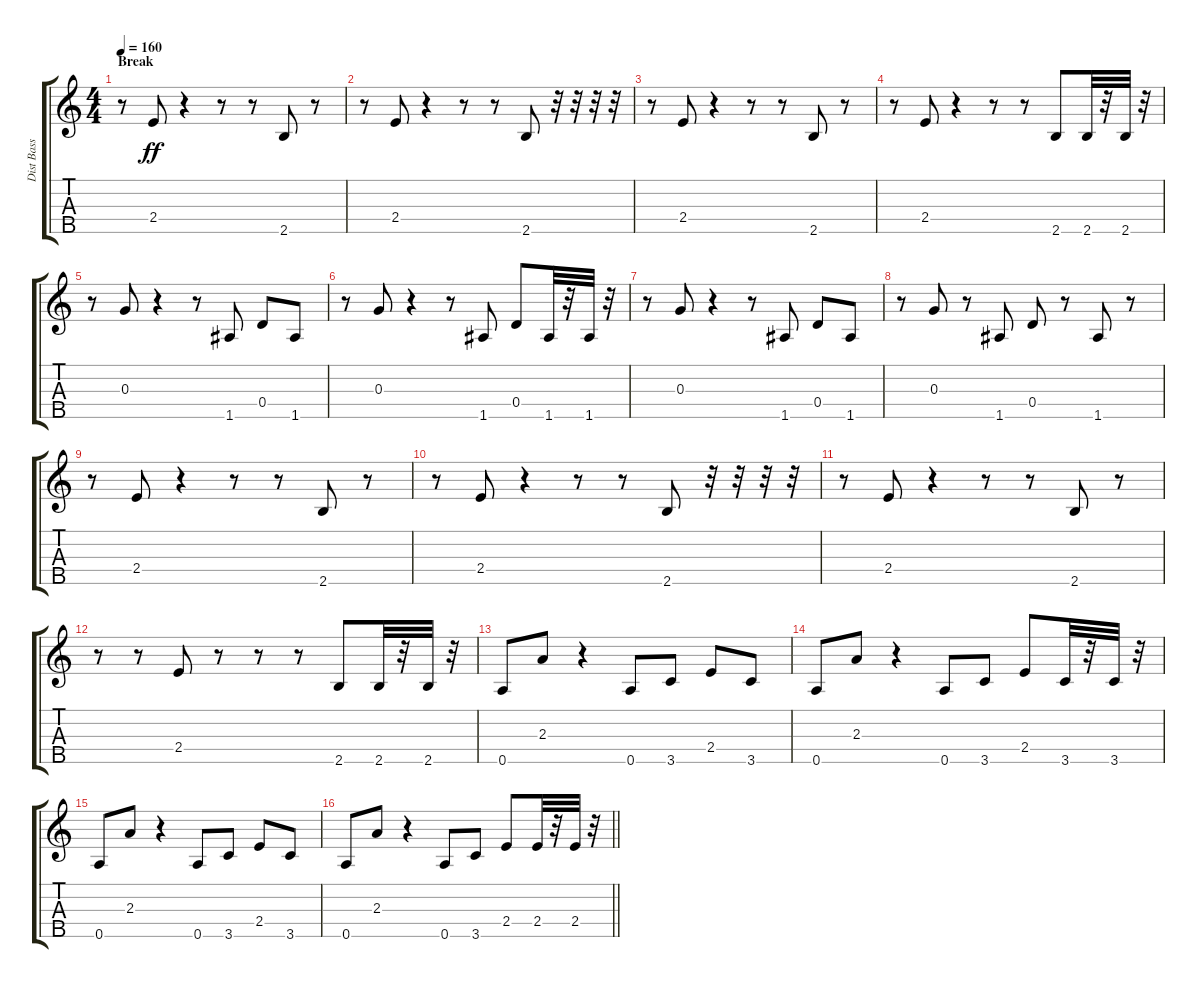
\track ("Dist Bass" "Dist Bass") {instrument synthbass1}
\staff {score tabs}
\tuning (E4 B3 G3 D3 A2) {hide}
\ts (4 4)
\section ("" "Break")
\tempo 160
\clef g2
\ks c
r.8{dy ff} 2.4.8 r.4 r.8 r.8 2.5.8 r.8 |
r.8 2.4.8 r.4 r.8 r.8 2.5.8 r.32 r.32 r.32 r.32 |
r.8 2.4.8 r.4 r.8 r.8 2.5.8 r.8 |
r.8 2.4.8 r.4 r.8 r.8 2.5.8 2.5.32 r.32 2.5.32 r.32 |
r.8 0.3.8 r.4 r.8 1.5.8 0.4.8 1.5.8 |
r.8 0.3.8 r.4 r.8 1.5.8 0.4.8 1.5.32 r.32 1.5.32 r.32 |
r.8 0.3.8 r.4 r.8 1.5.8 0.4.8 1.5.8 |
r.8 0.3.8 r.8 1.5.8 0.4.8 r.8 1.5.8 r.8 |
r.8 2.4.8 r.4 r.8 r.8 2.5.8 r.8 |
r.8 2.4.8 r.4 r.8 r.8 2.5.8 r.32 r.32 r.32 r.32 |
r.8 2.4.8 r.4 r.8 r.8 2.5.8 r.8 |
r.8 r.8 2.4.8 r.8 r.8 r.8 2.5.8 2.5.32 r.32 2.5.32 r.32 |
0.5.8 2.3.8 r.4 0.5.8 3.5.8 2.4.8 3.5.8 |
0.5.8 2.3.8 r.4 0.5.8 3.5.8 2.4.8 3.5.32 r.32 3.5.32 r.32 |
0.5.8 2.3.8 r.4 0.5.8 3.5.8 2.4.8 3.5.8 |
\barLineRight lightlight
0.5.8 2.3.8 r.4 0.5.8 3.5.8 2.4.8 2.4.32 r.32 2.4.32 r.32
